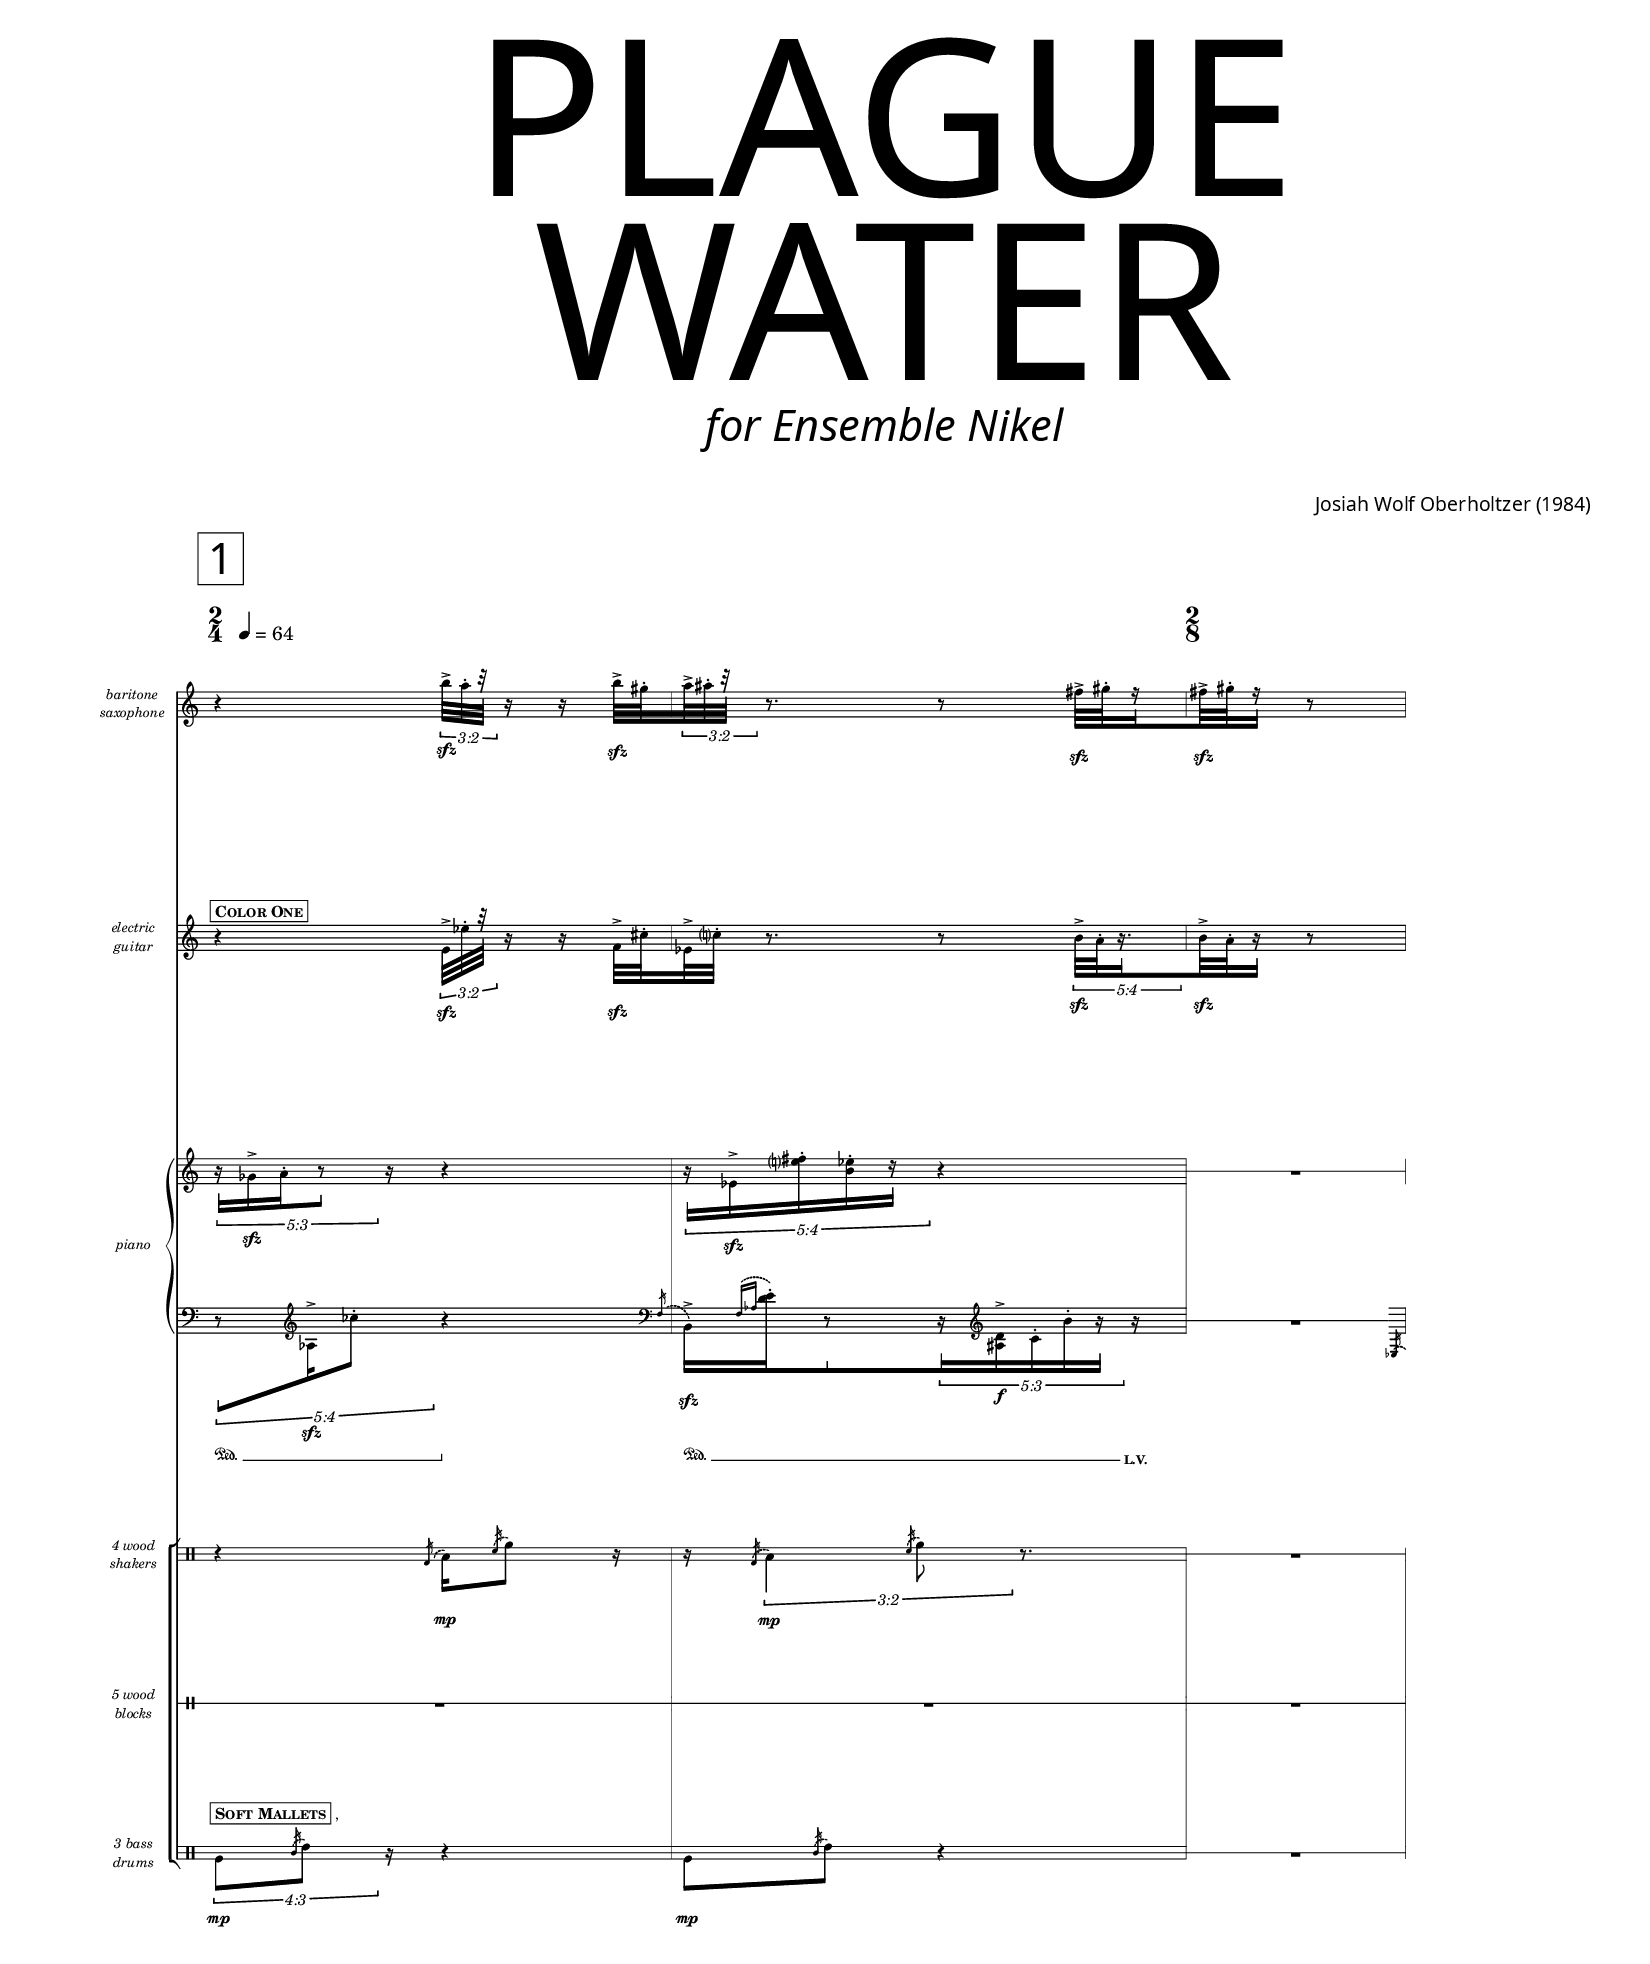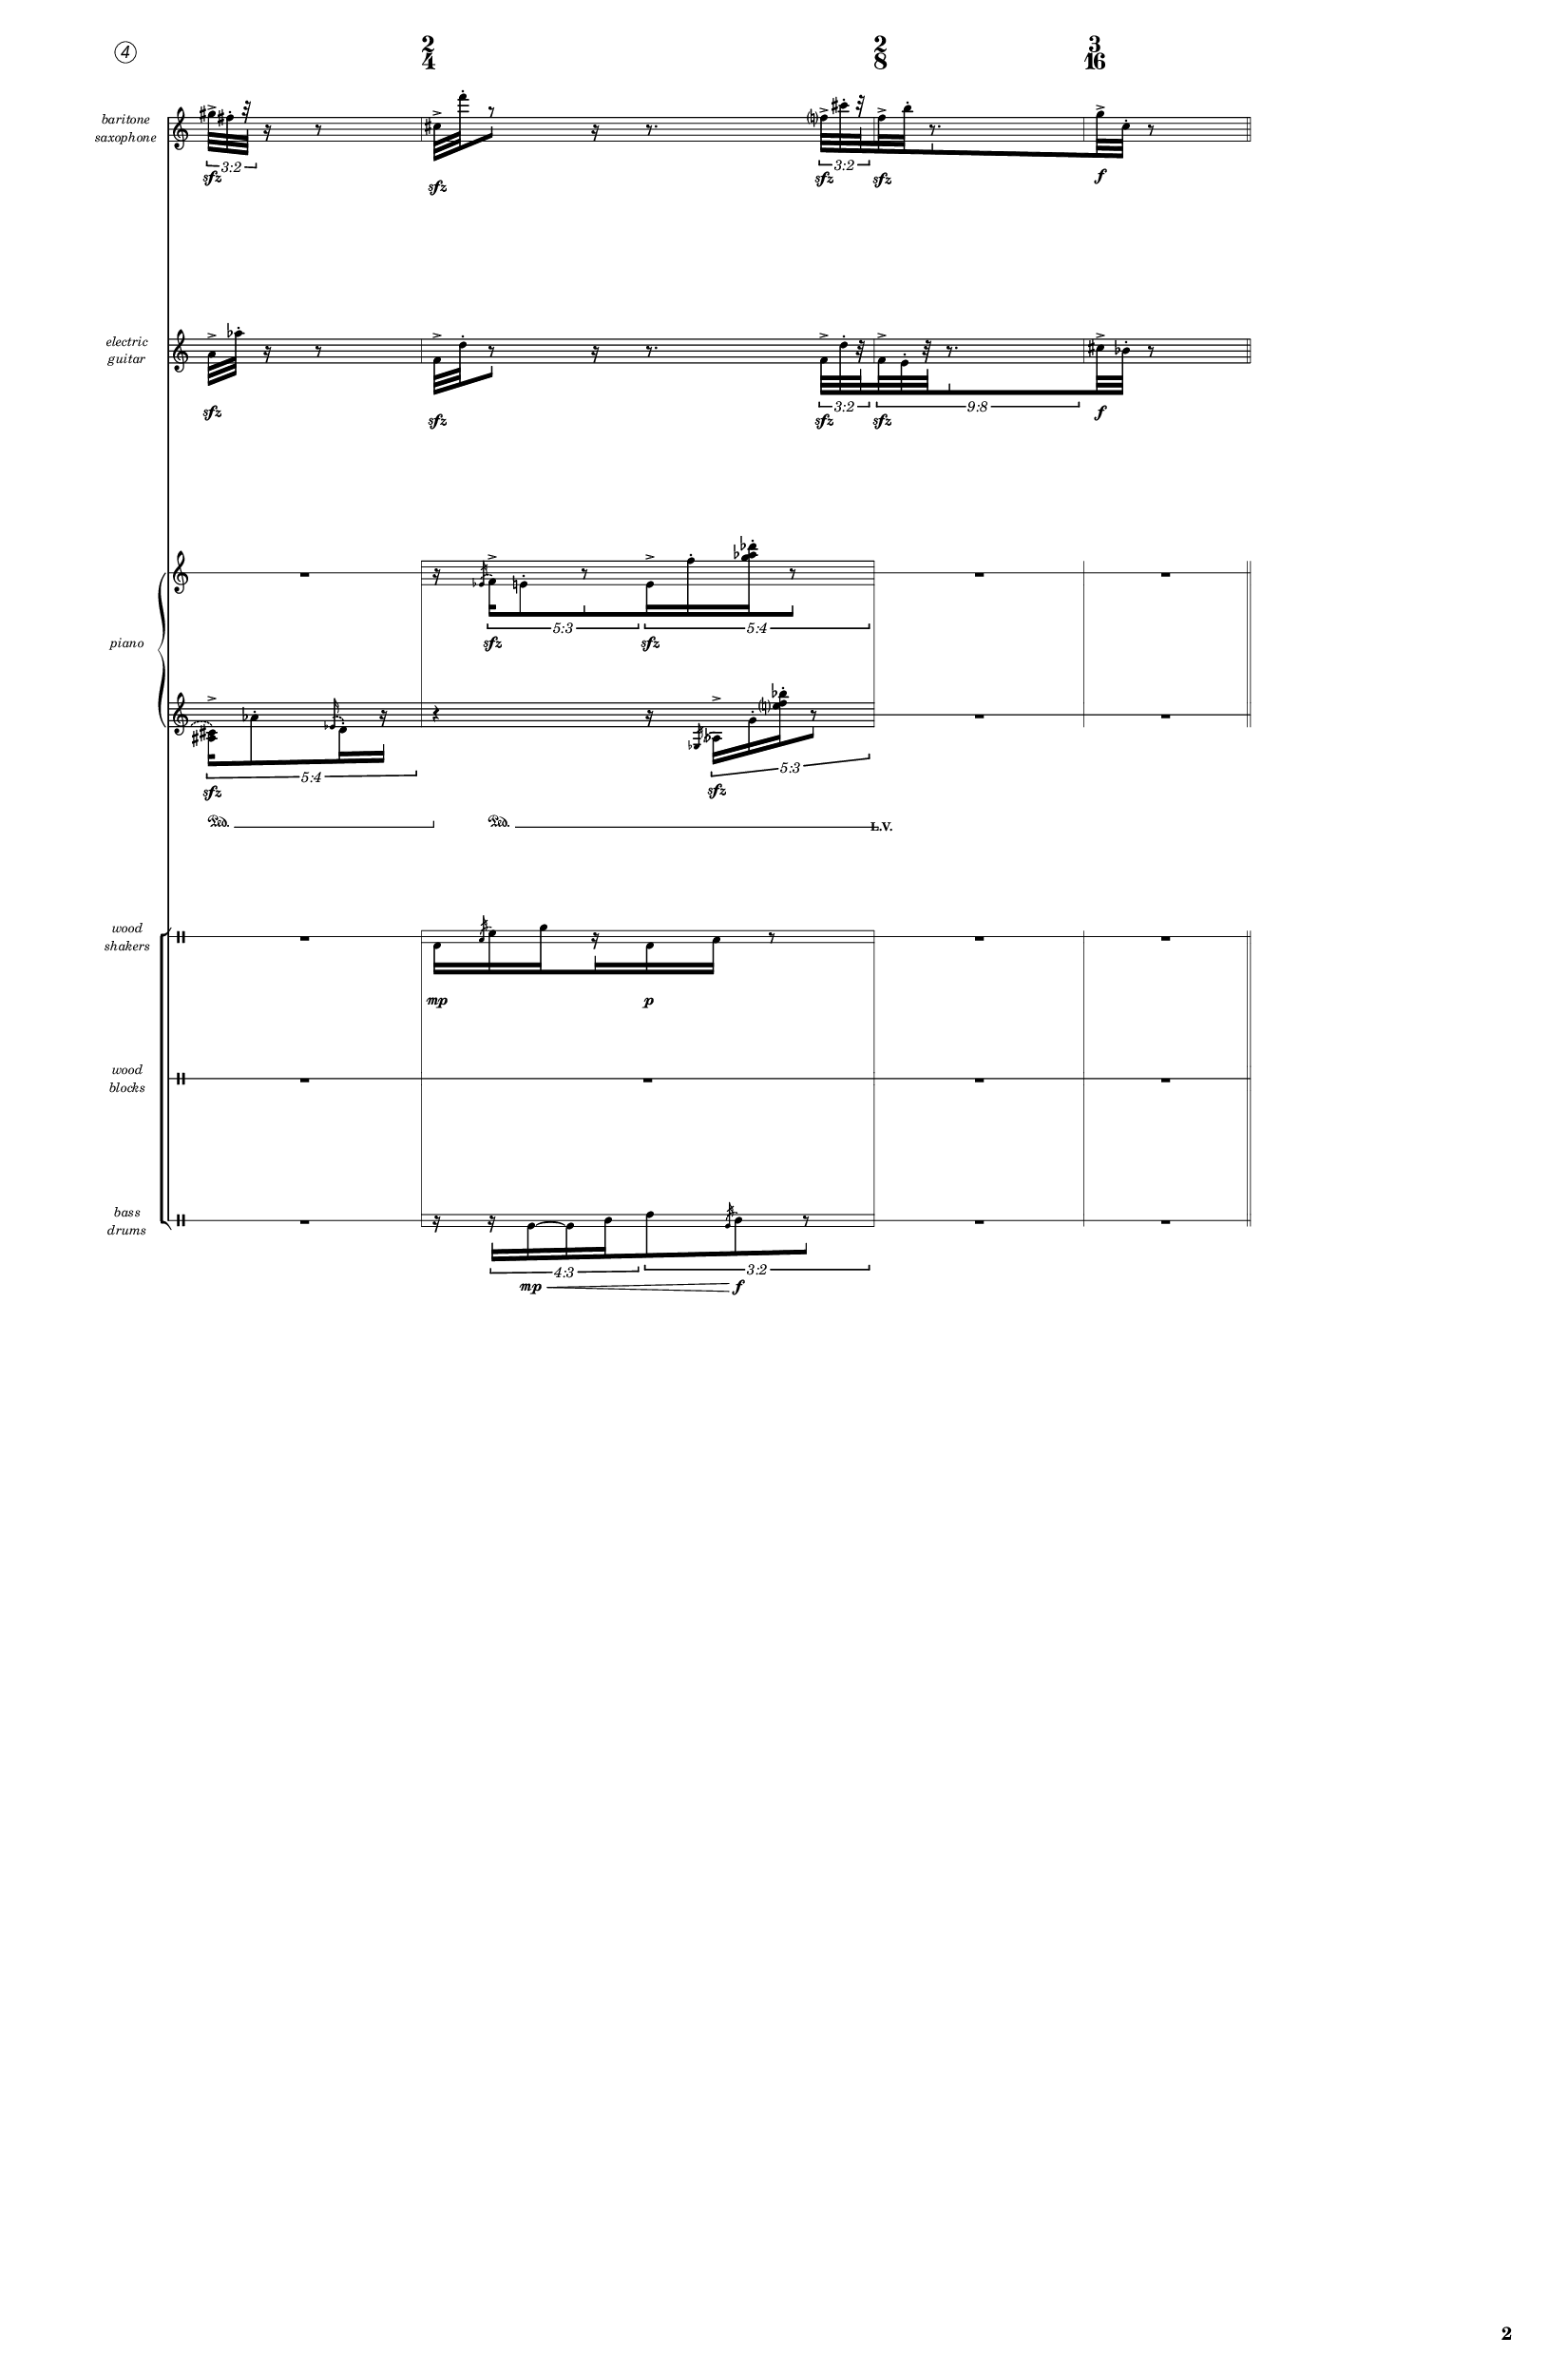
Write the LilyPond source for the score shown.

\version "2.19.2"
\language "english"

#(ly:set-option 'relative-includes #t)

\include "../../stylesheets/plague-water-header.ily"
\include "../../stylesheets/plague-water-layout.ily"
\include "../../stylesheets/plague-water-paper.ily"

\score {
	\context Score = "Plague Water Score" \with {
		\override HorizontalBracket #'color = #red
	} <<
		\tag score.saxophone.guitar.piano.percussion
		\context TimeSignatureContext = "TimeSignatureContext" {
			{
				\mark \markup { \override #'(box-padding . 0.5) \box 1 }
				\tempo 4=64
				\time 2/4
				s1 * 1/2
			}
			{
				s1 * 1/2
			}
			{
				\time 2/8
				s1 * 1/4
			}
			{
				s1 * 1/4
			}
			{
				\time 2/4
				s1 * 1/2
			}
			{
				\time 2/8
				s1 * 1/4
			}
			{
				\time 3/16
				s1 * 3/16
			}
		}
		\tag score.saxophone
		\context SaxophoneStaffGroup = "Saxophone Staff Group" <<
			\context SaxophoneStaff = "Saxophone Staff" {
				\clef "treble"
				\transpose ef, c'
				\context Voice = "Saxophone Voice" {
					{
						\tag #'Segment1SaxophoneVoice1
						{
							{
								r4
							}
						}
					}
					{
						\tag #'Segment1SaxophoneVoice2
						{
							\times 2/3 {
								\set stemLeftBeamCount = 0
								\set stemRightBeamCount = 3
								d'32 -\accent \sfz [
								\set stemLeftBeamCount = 3
								\set stemRightBeamCount = 3
								c'32 -\staccato
								\set stemLeftBeamCount = 3
								\set stemRightBeamCount = 0
								r32 ]
							}
						}
					}
					{
						\tag #'Segment1SaxophoneVoice3
						{
							{
								r16
								r16
							}
						}
					}
					{
						\tag #'Segment1SaxophoneVoice4
						{
							{
								\set stemLeftBeamCount = 0
								\set stemRightBeamCount = 3
								d'32 -\accent \sfz [
								\set stemLeftBeamCount = 3
								\set stemRightBeamCount = 2
								b32 -\staccato
							}
						}
						\tag #'Segment1SaxophoneVoice5
						{
							\times 2/3 {
								\set stemLeftBeamCount = 2
								\set stemRightBeamCount = 3
								c'32 -\accent
								\set stemLeftBeamCount = 3
								\set stemRightBeamCount = 3
								cs'32 -\staccato
								\set stemLeftBeamCount = 3
								\set stemRightBeamCount = 0
								r32 ]
							}
						}
					}
					{
						\tag #'Segment1SaxophoneVoice6
						{
							{
								r8.
								r8
							}
						}
					}
					{
						\tag #'Segment1SaxophoneVoice7
						{
							{
								\set stemLeftBeamCount = 0
								\set stemRightBeamCount = 3
								a32 -\accent \sfz [
								\set stemLeftBeamCount = 3
								\set stemRightBeamCount = 2
								b32 -\staccato
								\set stemLeftBeamCount = 2
								\set stemRightBeamCount = 1
								r16
							}
						}
						\tag #'Segment1SaxophoneVoice8
						{
							{
								\set stemLeftBeamCount = 1
								\set stemRightBeamCount = 3
								a32 -\accent \sfz
								\set stemLeftBeamCount = 3
								\set stemRightBeamCount = 2
								b32 -\staccato
								\set stemLeftBeamCount = 2
								\set stemRightBeamCount = 0
								r16 ]
							}
						}
					}
					{
						\tag #'Segment1SaxophoneVoice9
						{
							{
								r8
							}
						}
					}
					{
						\tag #'Segment1SaxophoneVoice10
						{
							\times 2/3 {
								\set stemLeftBeamCount = 0
								\set stemRightBeamCount = 3
								b32 -\accent \sfz [
								\set stemLeftBeamCount = 3
								\set stemRightBeamCount = 3
								a32 -\staccato
								\set stemLeftBeamCount = 3
								\set stemRightBeamCount = 0
								r32 ]
							}
						}
					}
					{
						\tag #'Segment1SaxophoneVoice11
						{
							{
								r16
								r8
							}
						}
					}
					{
						\tag #'Segment1SaxophoneVoice12
						{
							{
								\set stemLeftBeamCount = 0
								\set stemRightBeamCount = 3
								e32 -\accent \sfz [
								\set stemLeftBeamCount = 3
								\set stemRightBeamCount = 1
								af'32 -\staccato
								\set stemLeftBeamCount = 1
								\set stemRightBeamCount = 0
								r8 ]
							}
						}
					}
					{
						\tag #'Segment1SaxophoneVoice13
						{
							{
								r16
								r8.
							}
						}
					}
					{
						\tag #'Segment1SaxophoneVoice14
						{
							\times 2/3 {
								\set stemLeftBeamCount = 0
								\set stemRightBeamCount = 3
								af32 -\accent \sfz [
								\set stemLeftBeamCount = 3
								\set stemRightBeamCount = 3
								e'32 -\staccato
								\set stemLeftBeamCount = 3
								\set stemRightBeamCount = 2
								r32
							}
						}
						\tag #'Segment1SaxophoneVoice15
						{
							{
								\set stemLeftBeamCount = 2
								\set stemRightBeamCount = 3
								af32 -\accent \sfz
								\set stemLeftBeamCount = 3
								\set stemRightBeamCount = 1
								d'32 -\staccato
								\set stemLeftBeamCount = 1
								\set stemRightBeamCount = 1
								r8.
							}
						}
						\tag #'Segment1SaxophoneVoice16
						{
							{
								\set stemLeftBeamCount = 1
								\set stemRightBeamCount = 3
								bf32 -\accent \f
								\set stemLeftBeamCount = 3
								\set stemRightBeamCount = 0
								ef32 -\staccato ]
							}
						}
					}
					{
						\tag #'Segment1SaxophoneVoice17
						{
							{
								r8
							}
						}
					}
				}
			}
		>>
		\tag score.guitar
		\context GuitarStaffGroup = "Guitar Staff Group" <<
			\context GuitarStaff = "Guitar Staff" {
				\clef "treble"
				\transpose c c'
				\context Voice = "Guitar Voice" {
					{
						\tag #'Segment1GuitarVoice1
						{
							{
								r4
									^ \markup {
										\box
											\pad-around
												#0.5
												\large
													\bold
														\caps
															"Color One"
										}
							}
						}
					}
					{
						\tag #'Segment1GuitarVoice2
						{
							\times 2/3 {
								\set stemLeftBeamCount = 0
								\set stemRightBeamCount = 3
								e32 -\accent \sfz [
								\set stemLeftBeamCount = 3
								\set stemRightBeamCount = 3
								ef'32 -\staccato
								\set stemLeftBeamCount = 3
								\set stemRightBeamCount = 0
								r32 ]
							}
						}
					}
					{
						\tag #'Segment1GuitarVoice3
						{
							{
								r16
								r16
							}
						}
					}
					{
						\tag #'Segment1GuitarVoice4
						{
							{
								\set stemLeftBeamCount = 0
								\set stemRightBeamCount = 3
								f32 -\accent \sfz [
								\set stemLeftBeamCount = 3
								\set stemRightBeamCount = 2
								cs'32 -\staccato
							}
						}
						\tag #'Segment1GuitarVoice5
						{
							{
								\set stemLeftBeamCount = 2
								\set stemRightBeamCount = 3
								ef32 -\accent
								\set stemLeftBeamCount = 3
								\set stemRightBeamCount = 0
								c'32 -\staccato ]
							}
						}
					}
					{
						\tag #'Segment1GuitarVoice6
						{
							{
								r8.
								r8
							}
						}
					}
					{
						\tag #'Segment1GuitarVoice7
						{
							\times 4/5 {
								\set stemLeftBeamCount = 0
								\set stemRightBeamCount = 3
								b32 -\accent \sfz [
								\set stemLeftBeamCount = 3
								\set stemRightBeamCount = 2
								a32 -\staccato
								\set stemLeftBeamCount = 2
								\set stemRightBeamCount = 1
								r16.
							}
						}
						\tag #'Segment1GuitarVoice8
						{
							{
								\set stemLeftBeamCount = 1
								\set stemRightBeamCount = 3
								b32 -\accent \sfz
								\set stemLeftBeamCount = 3
								\set stemRightBeamCount = 2
								a32 -\staccato
								\set stemLeftBeamCount = 2
								\set stemRightBeamCount = 0
								r16 ]
							}
						}
					}
					{
						\tag #'Segment1GuitarVoice9
						{
							{
								r8
							}
						}
					}
					{
						\tag #'Segment1GuitarVoice10
						{
							{
								\set stemLeftBeamCount = 0
								\set stemRightBeamCount = 3
								a32 -\accent \sfz [
								\set stemLeftBeamCount = 3
								\set stemRightBeamCount = 0
								af'32 -\staccato ]
							}
						}
					}
					{
						\tag #'Segment1GuitarVoice11
						{
							{
								r16
								r8
							}
						}
					}
					{
						\tag #'Segment1GuitarVoice12
						{
							{
								\set stemLeftBeamCount = 0
								\set stemRightBeamCount = 3
								f32 -\accent \sfz [
								\set stemLeftBeamCount = 3
								\set stemRightBeamCount = 1
								d'32 -\staccato
								\set stemLeftBeamCount = 1
								\set stemRightBeamCount = 0
								r8 ]
							}
						}
					}
					{
						\tag #'Segment1GuitarVoice13
						{
							{
								r16
								r8.
							}
						}
					}
					{
						\tag #'Segment1GuitarVoice14
						{
							\times 2/3 {
								\set stemLeftBeamCount = 0
								\set stemRightBeamCount = 3
								f32 -\accent \sfz [
								\set stemLeftBeamCount = 3
								\set stemRightBeamCount = 3
								d'32 -\staccato
								\set stemLeftBeamCount = 3
								\set stemRightBeamCount = 2
								r32
							}
						}
						\tag #'Segment1GuitarVoice15
						{
							\times 8/9 {
								\set stemLeftBeamCount = 2
								\set stemRightBeamCount = 3
								f32 -\accent \sfz
								\set stemLeftBeamCount = 3
								\set stemRightBeamCount = 3
								e32 -\staccato
								\set stemLeftBeamCount = 3
								\set stemRightBeamCount = 1
								r32
								\set stemLeftBeamCount = 1
								\set stemRightBeamCount = 1
								r8.
							}
						}
						\tag #'Segment1GuitarVoice16
						{
							{
								\set stemLeftBeamCount = 1
								\set stemRightBeamCount = 3
								cs'32 -\accent \f
								\set stemLeftBeamCount = 3
								\set stemRightBeamCount = 0
								bf32 -\staccato ]
							}
						}
					}
					{
						\tag #'Segment1GuitarVoice17
						{
							{
								r8
							}
						}
					}
				}
			}
		>>
		\tag score.piano
		\context PianoStaffGroup = "Piano Staff Group" <<
			\context PianoUpperStaff = "Piano Upper Staff" {
				\clef "treble"
				\context Voice = "Piano RH Voice" {
					{
						\tag #'Segment1PianoRHVoice1
						{
							\tweak #'text #tuplet-number::calc-fraction-text
							\times 3/5 {
								\set stemLeftBeamCount = 0
								\set stemRightBeamCount = 2
								r16 [
								\set stemLeftBeamCount = 2
								\set stemRightBeamCount = 2
								<gf'>16 -\accent \sfz
								\set stemLeftBeamCount = 2
								\set stemRightBeamCount = 1
								<a'>16 -\staccato
								\set stemLeftBeamCount = 1
								\set stemRightBeamCount = 0
								r8 ]
							}
						}
					}
					{
						\tag #'Segment1PianoRHVoice2
						{
							{
								r16
								r4
							}
						}
					}
					{
						\tag #'Segment1PianoRHVoice3
						{
							\times 4/5 {
								\set stemLeftBeamCount = 0
								\set stemRightBeamCount = 2
								r16 [
								\set stemLeftBeamCount = 2
								\set stemRightBeamCount = 2
								ef'16 -\accent \sfz
								\set stemLeftBeamCount = 2
								\set stemRightBeamCount = 2
								<e'' fs''>16 -\staccato
								\set stemLeftBeamCount = 2
								\set stemRightBeamCount = 2
								<b' ef''>16 -\staccato
								\set stemLeftBeamCount = 2
								\set stemRightBeamCount = 0
								r16 ]
							}
						}
					}
					{
						\tag #'Segment1PianoRHVoice4
						{
							{
								r4
							}
						}
						\tag #'Segment1PianoRHVoice5
						{
							{
								\stopStaff
								\once \override Staff.StaffSymbol.line-count = 1
								\startStaff
								R1 * 1/4
							}
						}
						\tag #'Segment1PianoRHVoice6
						{
							{
								R1 * 1/4
								\stopStaff
								\startStaff
							}
						}
						\tag #'Segment1PianoRHVoice7
						{
							{
								\afterGrace
								r16
								{
									\override Flag #'stroke-style = #"grace"
									\override Stem #'length = #8
									ef'16 \(
									\revert Flag #'stroke-style
									\revert Stem #'length
								}
							}
						}
					}
					{
						\tag #'Segment1PianoRHVoice8
						{
							\tweak #'text #tuplet-number::calc-fraction-text
							\times 3/5 {
								\set stemLeftBeamCount = 0
								\set stemRightBeamCount = 2
								<f'>16 -\accent \sfz \) [
								\set stemLeftBeamCount = 1
								\set stemRightBeamCount = 1
								e'8 -\staccato
								\set stemLeftBeamCount = 1
								\set stemRightBeamCount = 1
								r8
							}
						}
						\tag #'Segment1PianoRHVoice9
						{
							\times 4/5 {
								\set stemLeftBeamCount = 1
								\set stemRightBeamCount = 2
								e'16 -\accent \sfz
								\set stemLeftBeamCount = 2
								\set stemRightBeamCount = 2
								<f''>16 -\staccato
								\set stemLeftBeamCount = 2
								\set stemRightBeamCount = 1
								<g'' af'' df'''>16 -\staccato
								\set stemLeftBeamCount = 1
								\set stemRightBeamCount = 0
								r8 ]
							}
						}
					}
					{
						\tag #'Segment1PianoRHVoice10
						{
							{
								\stopStaff
								\once \override Staff.StaffSymbol.line-count = 1
								\startStaff
								R1 * 1/4
							}
						}
						\tag #'Segment1PianoRHVoice11
						{
							{
								R1 * 3/16
								\stopStaff
								\startStaff
							}
						}
					}
				}
			}
			\context PianoLowerStaff = "Piano Lower Staff" {
				\clef "bass"
				\context Voice = "Piano LH Voice" {
					{
						\tag #'Segment1PianoLHVoice1
						{
							\times 4/5 {
								\set stemLeftBeamCount = 0
								\set stemRightBeamCount = 1
								r8 [
								\set stemLeftBeamCount = 1
								\set stemRightBeamCount = 2
								\clef treble
								<af>16 -\accent \sfz
								\set stemLeftBeamCount = 1
								\set stemRightBeamCount = 0
								<cf''>8 -\staccato ]
							}
						}
					}
					{
						\tag #'Segment1PianoLHVoice2
						{
							{
								\afterGrace
								r4
								{
									\override Flag #'stroke-style = #"grace"
									\override Stem #'length = #8
									\clef bass
									f16 \(
									\revert Flag #'stroke-style
									\revert Stem #'length
								}
							}
						}
					}
					{
						\tag #'Segment1PianoLHVoice3
						{
							{
								\set stemLeftBeamCount = 0
								\set stemRightBeamCount = 2
								\afterGrace
								b,16 -\accent \sfz \) [
								{
									\override Flag #'stroke-style = #"grace"
									\override Stem #'length = #8
									f16 [ \(
									af16 ]
									\revert Flag #'stroke-style
									\revert Stem #'length
								}
								\set stemLeftBeamCount = 2
								\set stemRightBeamCount = 1
								<d' e'>16 -\staccato \)
								\set stemLeftBeamCount = 1
								\set stemRightBeamCount = 1
								r8
							}
						}
						\tag #'Segment1PianoLHVoice4
						{
							\tweak #'text #tuplet-number::calc-fraction-text
							\times 3/5 {
								\set stemLeftBeamCount = 1
								\set stemRightBeamCount = 2
								r16
								\set stemLeftBeamCount = 2
								\set stemRightBeamCount = 2
								\clef treble
								<as d'>16 -\accent \f
								\set stemLeftBeamCount = 2
								\set stemRightBeamCount = 2
								<c'>16 -\staccato
								\set stemLeftBeamCount = 2
								\set stemRightBeamCount = 2
								b'16 -\staccato
								\set stemLeftBeamCount = 2
								\set stemRightBeamCount = 0
								r16 ]
							}
						}
					}
					{
						\tag #'Segment1PianoLHVoice5
						{
							{
								r16
							}
						}
						\tag #'Segment1PianoLHVoice6
						{
							{
								\stopStaff
								\once \override Staff.StaffSymbol.line-count = 1
								\startStaff
								\afterGrace
								R1 * 1/4
								{
									\override Flag #'stroke-style = #"grace"
									\override Stem #'length = #8
									\stopStaff
									\startStaff
									ef16 \(
									\revert Flag #'stroke-style
									\revert Stem #'length
								}
								\stopStaff
								\startStaff
							}
						}
					}
					{
						\tag #'Segment1PianoLHVoice7
						{
							\times 4/5 {
								\set stemLeftBeamCount = 0
								\set stemRightBeamCount = 2
								<as cs'>16 -\accent \sfz \) [
								\set stemLeftBeamCount = 1
								\set stemRightBeamCount = 1
								\afterGrace
								<af'>8 -\staccato
								{
									ef'16 \(
								}
								\set stemLeftBeamCount = 1
								\set stemRightBeamCount = 2
								d'16 -\staccato \)
								\set stemLeftBeamCount = 2
								\set stemRightBeamCount = 0
								r16 ]
							}
						}
					}
					{
						\tag #'Segment1PianoLHVoice8
						{
							{
								r4
								\afterGrace
								r16
								{
									\override Flag #'stroke-style = #"grace"
									\override Stem #'length = #8
									ef16 \(
									\revert Flag #'stroke-style
									\revert Stem #'length
								}
							}
						}
					}
					{
						\tag #'Segment1PianoLHVoice9
						{
							\tweak #'text #tuplet-number::calc-fraction-text
							\times 3/5 {
								\set stemLeftBeamCount = 0
								\set stemRightBeamCount = 2
								af16 -\accent \sfz \) [
								\set stemLeftBeamCount = 2
								\set stemRightBeamCount = 2
								<g'>16 -\staccato
								\set stemLeftBeamCount = 2
								\set stemRightBeamCount = 1
								<e'' f'' bf''>16 -\staccato
								\set stemLeftBeamCount = 1
								\set stemRightBeamCount = 0
								r8 ]
							}
						}
					}
					{
						\tag #'Segment1PianoLHVoice10
						{
							{
								\stopStaff
								\once \override Staff.StaffSymbol.line-count = 1
								\startStaff
								R1 * 1/4
							}
						}
						\tag #'Segment1PianoLHVoice11
						{
							{
								R1 * 3/16
								\stopStaff
								\startStaff
							}
						}
					}
				}
			}
			\context Dynamics = "Piano Pedals" {
				{
					\tag #'Segment1PianoPedals1
					{
						{
							s1 * 1/4 \sustainOn
							<> \sustainOff
						}
					}
				}
				{
					\tag #'Segment1PianoPedals2
					{
						{
							r4
						}
					}
				}
				{
					\tag #'Segment1PianoPedals3
					{
						{
							\once \override PianoPedalBracket.edge-height = #'(1 . 0)
							s1 * 1/4 \sustainOn
						}
					}
					\tag #'Segment1PianoPedals4
					{
						{
							s1 * 3/16
							<> \sustainOff
							\LV
						}
					}
				}
				{
					\tag #'Segment1PianoPedals5
					{
						{
							r16
						}
					}
					\tag #'Segment1PianoPedals6
					{
						{
							R1 * 1/4
						}
					}
				}
				{
					\tag #'Segment1PianoPedals7
					{
						{
							s1 * 1/4 \sustainOn
							<> \sustainOff
						}
					}
				}
				{
					\tag #'Segment1PianoPedals8
					{
						{
							r16
						}
					}
				}
				{
					\tag #'Segment1PianoPedals9
					{
						{
							\once \override PianoPedalBracket.edge-height = #'(1 . 0)
							s1 * 3/16 \sustainOn
						}
					}
					\tag #'Segment1PianoPedals10
					{
						{
							\once \override PianoPedalBracket.edge-height = #'(1 . 0)
							s1 * 1/16
						}
					}
					\tag #'Segment1PianoPedals11
					{
						{
							s1 * 3/16
							<> \sustainOff
							\LV
						}
					}
				}
				{
					\tag #'Segment1PianoPedals12
					{
						{
							R1 * 1/4
						}
					}
					\tag #'Segment1PianoPedals13
					{
						{
							R1 * 3/16
						}
					}
				}
			}
		>>
		\tag score.percussion
		\context PercussionStaffGroup = "Percussion Staff Group" <<
			\context PercussionShakerStaff = "Percussion Shaker Staff" {
				\clef "percussion"
				\context Voice = "Percussion Shaker Voice" {
					{
						\tag #'Segment1PercussionShakerVoice1
						{
							{
								\afterGrace
								r4
								{
									\override Flag #'stroke-style = #"grace"
									\override Stem #'length = #8
									g16 \(
									\revert Flag #'stroke-style
									\revert Stem #'length
								}
							}
						}
					}
					{
						\tag #'Segment1PercussionShakerVoice2
						{
							{
								\set stemLeftBeamCount = 0
								\set stemRightBeamCount = 2
								\afterGrace
								b16 \mp \) [
								{
									\override Flag #'stroke-style = #"grace"
									\override Stem #'length = #8
									d'16 \(
									\revert Flag #'stroke-style
									\revert Stem #'length
								}
								\set stemLeftBeamCount = 1
								\set stemRightBeamCount = 0
								f'8 ] \)
							}
						}
					}
					{
						\tag #'Segment1PercussionShakerVoice3
						{
							{
								r16
							}
						}
						\tag #'Segment1PercussionShakerVoice4
						{
							{
								\afterGrace
								r16
								{
									\override Flag #'stroke-style = #"grace"
									\override Stem #'length = #8
									g16 \(
									\revert Flag #'stroke-style
									\revert Stem #'length
								}
							}
						}
					}
					{
						\tag #'Segment1PercussionShakerVoice5
						{
							\times 2/3 {
								\afterGrace
								b4 \mp \)
								{
									\override Flag #'stroke-style = #"grace"
									\override Stem #'length = #8
									d'16 \(
									\revert Flag #'stroke-style
									\revert Stem #'length
								}
								\set stemLeftBeamCount = 1
								\set stemRightBeamCount = 0
								f'8 \)
							}
						}
					}
					{
						\tag #'Segment1PercussionShakerVoice6
						{
							{
								r8.
							}
						}
						\tag #'Segment1PercussionShakerVoice7
						{
							{
								\stopStaff
								\once \override Staff.StaffSymbol.line-count = 1
								\startStaff
								R1 * 1/4
							}
						}
						\tag #'Segment1PercussionShakerVoice8
						{
							{
								R1 * 1/4
								\stopStaff
								\startStaff
							}
						}
					}
					{
						\tag #'Segment1PercussionShakerVoice9
						{
							{
								\set stemLeftBeamCount = 0
								\set stemRightBeamCount = 2
								\afterGrace
								g16 \mp [
								{
									\override Flag #'stroke-style = #"grace"
									\override Stem #'length = #8
									b16 \(
									\revert Flag #'stroke-style
									\revert Stem #'length
								}
								\set stemLeftBeamCount = 2
								\set stemRightBeamCount = 2
								d'16 \)
								\set stemLeftBeamCount = 2
								\set stemRightBeamCount = 1
								f'16
							}
						}
						\tag #'Segment1PercussionShakerVoice10
						{
							{
								\set stemLeftBeamCount = 1
								\set stemRightBeamCount = 2
								r16
								\set stemLeftBeamCount = 2
								\set stemRightBeamCount = 2
								g16 \p
								\set stemLeftBeamCount = 2
								\set stemRightBeamCount = 0
								b16 ]
							}
						}
					}
					{
						\tag #'Segment1PercussionShakerVoice11
						{
							{
								r8
							}
						}
						\tag #'Segment1PercussionShakerVoice12
						{
							{
								\stopStaff
								\once \override Staff.StaffSymbol.line-count = 1
								\startStaff
								R1 * 1/4
							}
						}
						\tag #'Segment1PercussionShakerVoice13
						{
							{
								R1 * 3/16
								\stopStaff
								\startStaff
							}
						}
					}
				}
			}
			\context PercussionWoodblockStaff = "Percussion Woodblock Staff" {
				\clef "percussion"
				\context Voice = "Percussion Woodblock Voice" {
					{
						\tag #'Segment1PercussionWoodblockVoice1
						{
							{
								\stopStaff
								\once \override Staff.StaffSymbol.line-count = 1
								\startStaff
								R1 * 1/2
							}
						}
						\tag #'Segment1PercussionWoodblockVoice2
						{
							{
								R1 * 1/2
							}
						}
						\tag #'Segment1PercussionWoodblockVoice3
						{
							{
								R1 * 1/4
							}
						}
						\tag #'Segment1PercussionWoodblockVoice4
						{
							{
								R1 * 1/4
							}
						}
						\tag #'Segment1PercussionWoodblockVoice5
						{
							{
								R1 * 1/2
							}
						}
						\tag #'Segment1PercussionWoodblockVoice6
						{
							{
								R1 * 1/4
							}
						}
						\tag #'Segment1PercussionWoodblockVoice7
						{
							{
								R1 * 3/16
								\stopStaff
								\startStaff
							}
						}
					}
				}
			}
			\context PercussionDrumStaff = "Percussion Drum Staff" {
				\clef "percussion"
				\context Voice = "Percussion Drum Voice" {
					{
						\tag #'Segment1PercussionDrumVoice1
						{
							\tweak #'text #tuplet-number::calc-fraction-text
							\times 3/4 {
								\set stemLeftBeamCount = 0
								\set stemRightBeamCount = 1
								\afterGrace
								a8 \mp [
									^ \markup {
										\box
											\pad-around
												#0.5
												\large
													\bold
														\caps
															"Soft Mallets"
										,
										}
								{
									\override Flag #'stroke-style = #"grace"
									\override Stem #'length = #8
									c'16 \(
									\revert Flag #'stroke-style
									\revert Stem #'length
								}
								\set stemLeftBeamCount = 1
								\set stemRightBeamCount = 0
								e'8 ] \)
							}
						}
					}
					{
						\tag #'Segment1PercussionDrumVoice2
						{
							{
								r16
								r4
							}
						}
					}
					{
						\tag #'Segment1PercussionDrumVoice3
						{
							{
								\set stemLeftBeamCount = 0
								\set stemRightBeamCount = 1
								\afterGrace
								a8 \mp [
								{
									\override Flag #'stroke-style = #"grace"
									\override Stem #'length = #8
									c'16 \(
									\revert Flag #'stroke-style
									\revert Stem #'length
								}
								\set stemLeftBeamCount = 1
								\set stemRightBeamCount = 0
								e'8 ] \)
							}
						}
					}
					{
						\tag #'Segment1PercussionDrumVoice4
						{
							{
								r4
							}
						}
						\tag #'Segment1PercussionDrumVoice5
						{
							{
								\stopStaff
								\once \override Staff.StaffSymbol.line-count = 1
								\startStaff
								R1 * 1/4
							}
						}
						\tag #'Segment1PercussionDrumVoice6
						{
							{
								R1 * 1/4
								\stopStaff
								\startStaff
							}
						}
						\tag #'Segment1PercussionDrumVoice7
						{
							{
								r16
							}
						}
					}
					{
						\tag #'Segment1PercussionDrumVoice8
						{
							\tweak #'text #tuplet-number::calc-fraction-text
							\times 3/4 {
								\set stemLeftBeamCount = 0
								\set stemRightBeamCount = 2
								r16 [
								\set stemLeftBeamCount = 2
								\set stemRightBeamCount = 2
								a16 ~ \< \mp
								\set stemLeftBeamCount = 2
								\set stemRightBeamCount = 2
								a16
								\set stemLeftBeamCount = 2
								\set stemRightBeamCount = 1
								c'16
							}
						}
						\tag #'Segment1PercussionDrumVoice9
						{
							\times 2/3 {
								\set stemLeftBeamCount = 1
								\set stemRightBeamCount = 1
								\afterGrace
								e'8
								{
									\override Flag #'stroke-style = #"grace"
									\override Stem #'length = #8
									a16 \(
									\revert Flag #'stroke-style
									\revert Stem #'length
								}
								\set stemLeftBeamCount = 1
								\set stemRightBeamCount = 1
								c'8 \f \)
								\set stemLeftBeamCount = 1
								\set stemRightBeamCount = 0
								r8 ]
							}
						}
					}
					{
						\tag #'Segment1PercussionDrumVoice10
						{
							{
								\stopStaff
								\once \override Staff.StaffSymbol.line-count = 1
								\startStaff
								R1 * 1/4
							}
						}
						\tag #'Segment1PercussionDrumVoice11
						{
							{
								R1 * 3/16
								\bar "||"
								\stopStaff
								\startStaff
							}
						}
					}
				}
			}
		>>
	>>
}